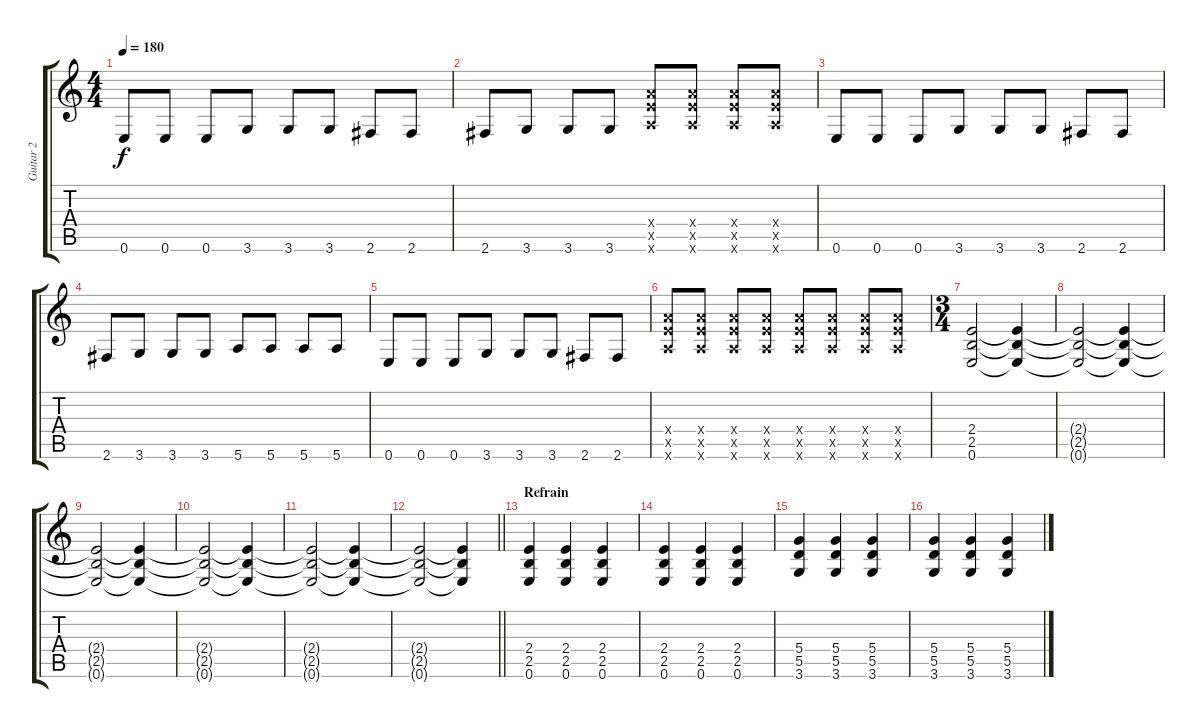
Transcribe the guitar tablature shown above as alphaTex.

\track ("Guitar 2" "Guitar 2") {instrument distortionguitar}
\staff {score tabs}
\tuning (E4 B3 G3 D3 A2 E2) {hide}
\ts (4 4)
\tempo 180
\clef g2
\ks c
0.6.8{dy f} 0.6.8 0.6.8 3.6.8 3.6.8 3.6.8 2.6.8 2.6.8 |
2.6.8 3.6.8 3.6.8 3.6.8 (7.4{x} 7.5{x} 5.6{x}).8 (7.4{x} 7.5{x} 5.6{x}).8 (7.4{x} 7.5{x} 5.6{x}).8 (7.4{x} 7.5{x} 5.6{x}).8 |
0.6.8 0.6.8 0.6.8 3.6.8 3.6.8 3.6.8 2.6.8 2.6.8 |
2.6.8 3.6.8 3.6.8 3.6.8 5.6.8 5.6.8 5.6.8 5.6.8 |
0.6.8 0.6.8 0.6.8 3.6.8 3.6.8 3.6.8 2.6.8 2.6.8 |
(7.4{x} 7.5{x} 5.6{x}).8 (7.4{x} 7.5{x} 5.6{x}).8 (7.4{x} 7.5{x} 5.6{x}).8 (7.4{x} 7.5{x} 5.6{x}).8 (7.4{x} 7.5{x} 5.6{x}).8 (7.4{x} 7.5{x} 5.6{x}).8 (7.4{x} 7.5{x} 5.6{x}).8 (7.4{x} 7.5{x} 5.6{x}).8 |
\ts (3 4)
(2.4 2.5 0.6).2{volume 3} (2.4{t} 2.5{t} 0.6{t}).4 |
(2.4{t} 2.5{t} 0.6{t}).2 (2.4{t} 2.5{t} 0.6{t}).4 |
(2.4{t} 2.5{t} 0.6{t}).2 (2.4{t} 2.5{t} 0.6{t}).4 |
(2.4{t} 2.5{t} 0.6{t}).2 (2.4{t} 2.5{t} 0.6{t}).4 |
(2.4{t} 2.5{t} 0.6{t}).2 (2.4{t} 2.5{t} 0.6{t}).4 |
\barLineRight lightlight
(2.4{t} 2.5{t} 0.6{t}).2 (2.4{t} 2.5{t} 0.6{t}).4 |
\section ("" "Refrain")
(2.4 2.5 0.6).4{volume 13 balance 8} (2.4 2.5 0.6).4 (2.4 2.5 0.6).4 |
(2.4 2.5 0.6).4 (2.4 2.5 0.6).4 (2.4 2.5 0.6).4 |
(5.4 5.5 3.6).4 (5.4 5.5 3.6).4 (5.4 5.5 3.6).4 |
(5.4 5.5 3.6).4 (5.4 5.5 3.6).4 (5.4 5.5 3.6).4
